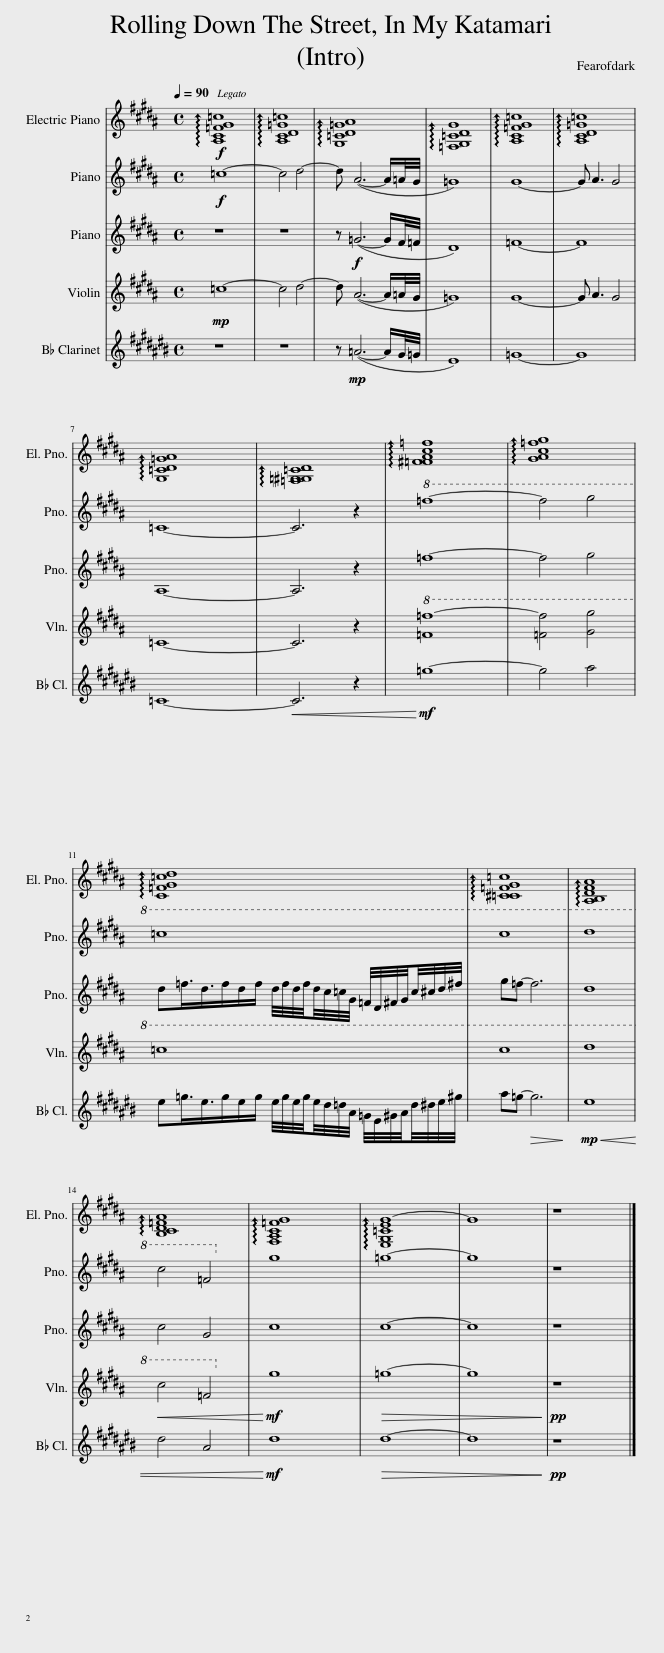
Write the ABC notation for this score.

X:1
%%score 1 { 2 3 } 4 5 6
L:1/8
Q:1/4=90
M:4/4
I:linebreak $
K:B
V:1 treble
V:2 treble
V:3 treble
V:4 treble
V:5 treble
V:6 treble transpose=-2
V:1
!f! !arpeggio![A,C=FG=c]8 | !arpeggio![A,CD=G=c]8 | !arpeggio![G,=CD=GA]8 | !arpeggio![=F,G,=CDG]8 | !arpeggio![A,C=FG=c]8 | %5
 !arpeggio![A,CD=G=c]8 |$ !arpeggio![G,=CD=GA]8 | !arpeggio![=F,=G,^G,=CD]8 | !arpeggio![=F^FAc=f]8 | !arpeggio![GAc=fg]8 |$ %10
 !arpeggio![C=FG=cd]8 | !arpeggio![=C^C=FG=c]8 | !arpeggio![A,B,DFA]8 |$ !arpeggio![B,CD=FA]8 | !arpeggio![F,A,C=FG]8 | %15
 !arpeggio![E,G,=CEG-]8 | G8 | z8 |] %18
V:2
!mf! !arpeggio![A,C=FG=c]8 | !arpeggio![A,CD=G=c]8 | !arpeggio![G,=CD=GA]8 | !arpeggio![=F,G,=CDG]8 | !arpeggio![A,C=FG=c]8 | %5
 !arpeggio![A,CD=G=c]8 |$ !arpeggio![G,=CD=GA]8 | !arpeggio![=F,=G,^G,=CD]8 | !arpeggio![=F^FAc=f]8 | !arpeggio![GAc=fg]8 |$ %10
 !arpeggio![C=FG=cd]8 | !arpeggio![=C^C=FG=c]8 | !arpeggio![A,B,DFA]8 |$ !arpeggio![B,CD=FA]8 | !arpeggio![F,A,C=FG]8 | %15
 !arpeggio![E,G,=CEG-]8 | z8 | G8 |] %18
V:3
!f! =c8- | c4 d4- | d (A6- A/=A/4G/4 | =G8) | G8- | %5
 G A3 G4 |$ =C8- | C6 z2 |!8va(! =f'8- | f'4 g'4 |$ %10
 =c'8 | c'8 | d'8 |$ c'4 =f4!8va)! | g8 | %15
 =g8- | g8 | z8 |] %18
V:4
 z8 | z8 | z!f! (=G6- G/F/4=F/4 | D8) | =F8- | %5
 F8 |$ A,8- | A,6 z2 | =f8- | f4 g4 |$ %10
 d=f3/4d3/4f/d/f/ d/4f/4d/4f/4d/4c/4=c/4G/4 =F/4D/4^F/4G/4c/4^c/4d/4^f/4 | g=f- f6 | d8 |$ c4 G4 | c8 | %15
 c8- | c8 | z8 |] %18
V:5
!mp! =c8- | c4 d4- | d (A6- A/=A/4G/4 | =G8) | G8- | %5
 G A3 G4 |$ =C8- | C6 z2 |!8va(! [=f=f'-]8 | [=ff']4 [gg']4 |$ %10
 =c'8 | c'8 | d'8 |$!<(! c'4 =f4!8va)!!<)! |!mf! g8 | %15
!>(! =g8- | g8!>)! |!pp! z8 |] %18
V:6
[K:C#] z8 | z8 | z!mp! (=A6- A/G/4=G/4 | E8) | =G8- | %5
 G8 |$ =C8- |!<(! C6 z2!<)! |!mf! =g8- | g4 a4 |$ %10
 e=g3/4e3/4g/e/g/ e/4g/4e/4g/4e/4d/4=d/4A/4 =G/4E/4^G/4A/4d/4^d/4e/4^g/4 | a=g-!>(! g6!>)! |!mp!!<(! e8 |$ d4 A4!<)! |!mf! d8 | %15
!>(! d8- | d8!>)! |!pp! z8 |] %18
